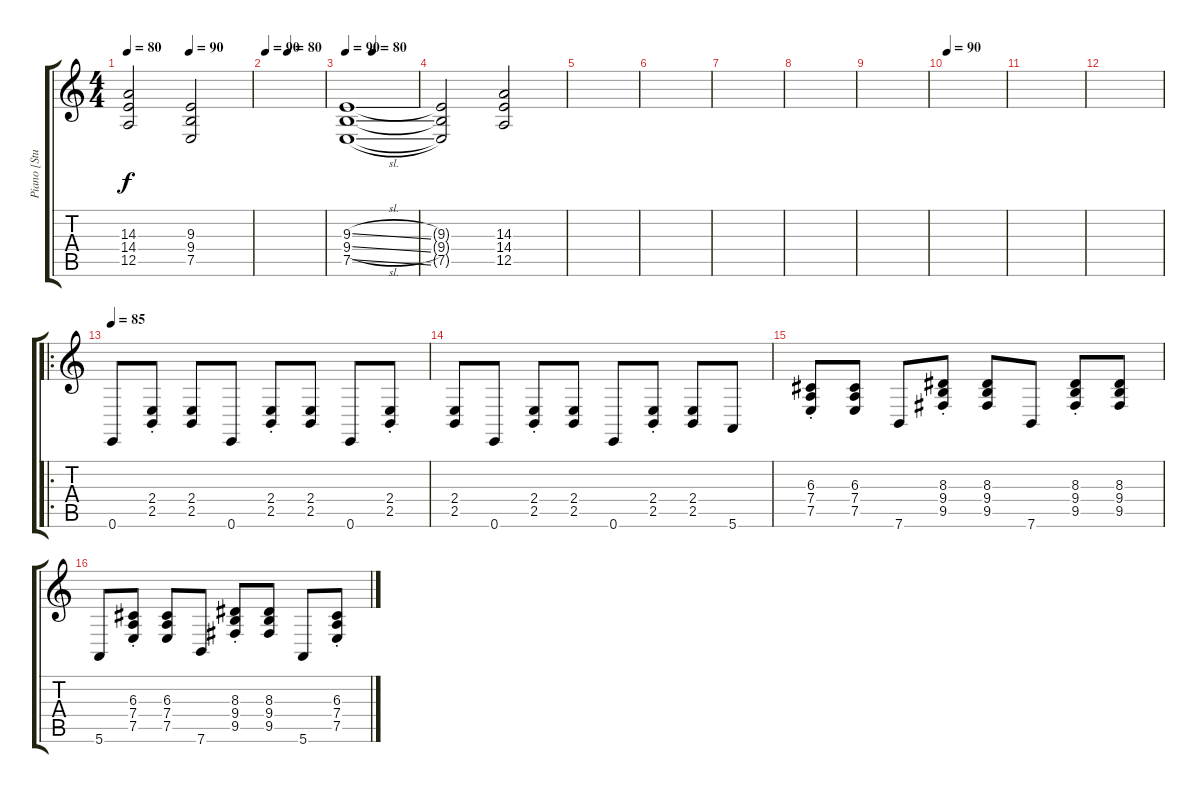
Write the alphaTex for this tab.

\track ("Piano [Studio]" "Piano [Stu") {instrument acousticgrandpiano}
\staff {score tabs}
\tuning (E4 B3 G3 D3 A2 E2) {hide}
\ts (4 4)
\tempo 80
\tempo (90 0.5)
\clef g2
\ks c
(14.3{t} 14.4{t} 12.5{t}).2{dy f volume 10} (9.3 9.4 7.5).2 |
\tempo 90
\tempo (80 0.375)
|
\tempo 90
\tempo (80 0.375)
(9.3{sl} 9.4{sl} 7.5{sl}).1{volume 9 instrument distortionguitar} |
(9.3{t} 9.4{t} 7.5{t}).2 (14.3 14.4 12.5).2 |
|
|
|
|
|
\tempo 110
\tempo 90
|
|
|
\ro
\tempo 85
0.6.8{volume 10 instrument distortionguitar} (2.4{st} 2.5{st}).8 (2.4 2.5).8 0.6.8 (2.4{st} 2.5{st}).8 (2.4 2.5).8 0.6.8 (2.4{st} 2.5{st}).8 |
(2.4 2.5).8 0.6.8 (2.4{st} 2.5{st}).8 (2.4 2.5).8 0.6.8 (2.4{st} 2.5{st}).8 (2.4 2.5).8 5.6.8 |
(6.3 7.4{st} 7.5{st}).8 (6.3 7.4 7.5).8 7.6.8 (8.3 9.4{st} 9.5{st}).8 (8.3 9.4 9.5).8 7.6.8 (8.3 9.4{st} 9.5{st}).8 (8.3 9.4 9.5).8 |
5.6.8 (6.3 7.4{st} 7.5{st}).8 (6.3 7.4 7.5).8 7.6.8 (8.3 9.4{st} 9.5{st}).8 (8.3 9.4 9.5).8 5.6.8 (6.3 7.4{st} 7.5{st}).8
